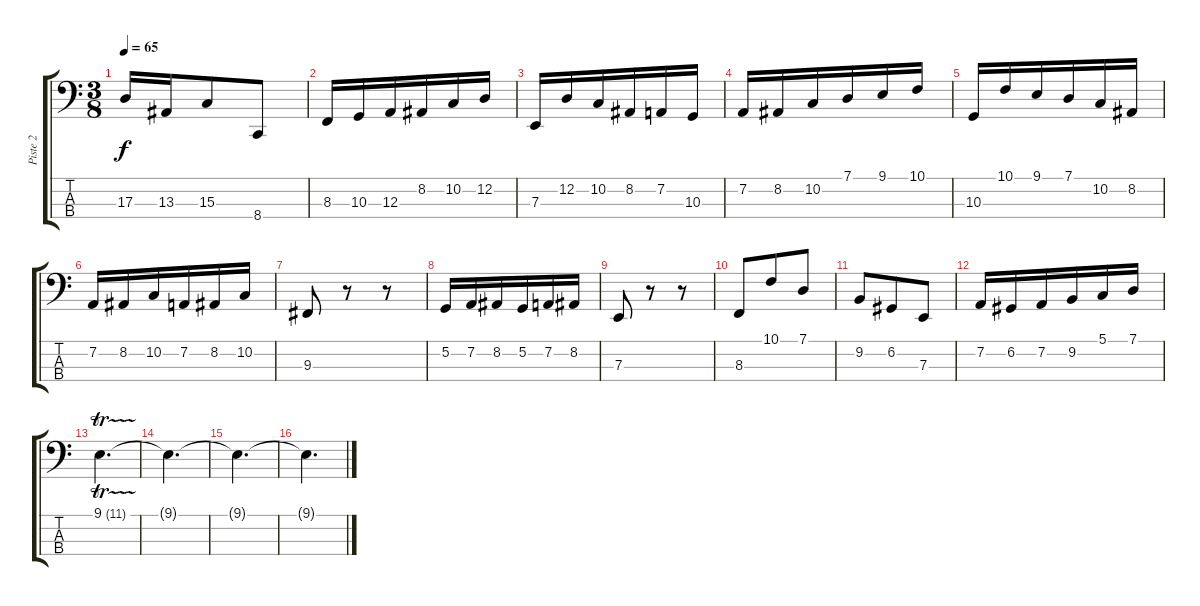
\track ("Piste 2" "Piste 2") {instrument acousticgrandpiano}
\staff {score tabs}
\tuning (G2 D2 A1 E1) {hide}
\ts (3 8)
\tempo 65
\clef f4
\ks c
17.3.16{dy f} 13.3.16 15.3.8 8.4.8 |
8.3.16 10.3.16 12.3.16 8.2.16 10.2.16 12.2.16 |
7.3.16 12.2.16 10.2.16 8.2.16 7.2.16 10.3.16 |
7.2.16 8.2.16 10.2.16 7.1.16 9.1.16 10.1.16 |
10.3.16 10.1.16 9.1.16 7.1.16 10.2.16 8.2.16 |
7.2.16 8.2.16 10.2.16 7.2.16 8.2.16 10.2.16 |
9.3.8 r.8 r.8 |
5.2.16 7.2.16 8.2.16 5.2.16 7.2.16 8.2.16 |
7.3.8 r.8 r.8 |
8.3.8 10.1.8 7.1.8 |
9.2.8 6.2.8 7.3.8 |
7.2.16 6.2.16 7.2.16 9.2.16 5.1.16 7.1.16 |
9.1{tr (11 32)}.4{d} |
9.1{t}.4{d} |
9.1{t}.4{d} |
9.1{t}.4{d}
